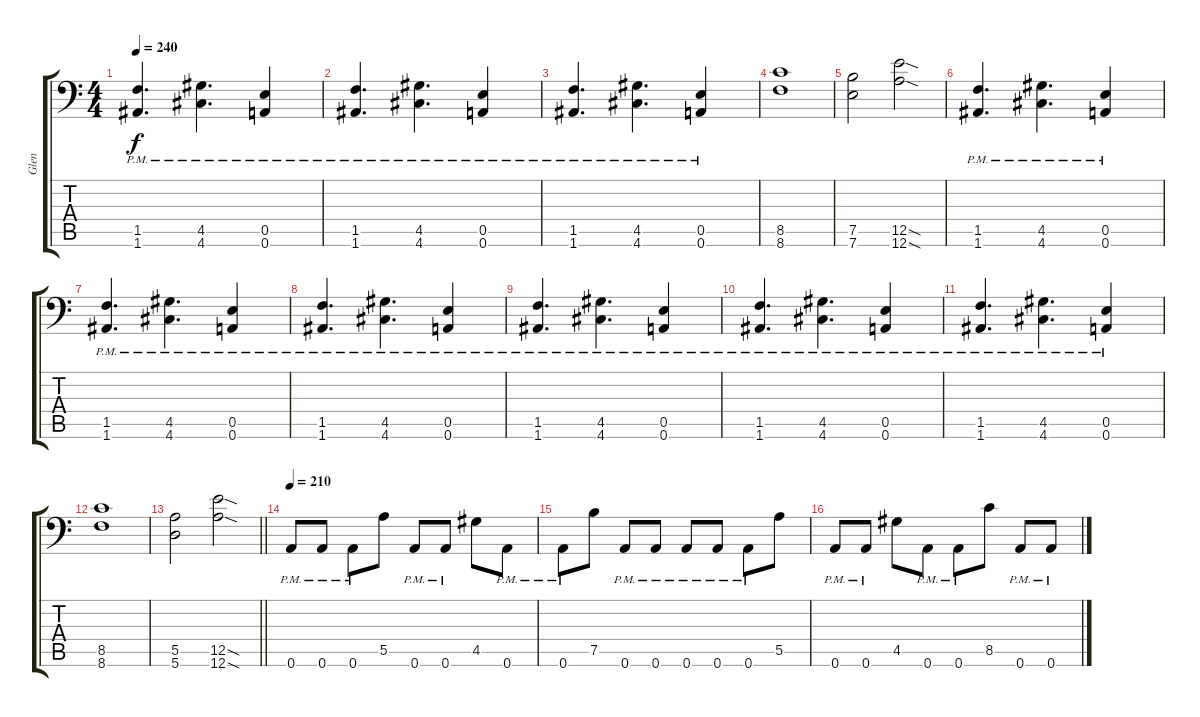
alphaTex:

\track ("Glen" "Glen") {instrument distortionguitar}
\staff {score tabs}
\tuning (B3 Gb3 D3 A2 E2 A1) {hide}
\ts (4 4)
\tempo 240
\clef f4
\ks c
(1.5{pm} 1.6{pm}).4{d dy f} (4.5{pm} 4.6{pm}).4{d} (0.5{pm} 0.6{pm}).4 |
(1.5{pm} 1.6{pm}).4{d} (4.5{pm} 4.6{pm}).4{d} (0.5{pm} 0.6{pm}).4 |
(1.5{pm} 1.6{pm}).4{d} (4.5{pm} 4.6{pm}).4{d} (0.5{pm} 0.6{pm}).4 |
(8.5 8.6).1 |
(7.5 7.6).2 (12.5{sod} 12.6{sod}).2 |
(1.5{pm} 1.6{pm}).4{d} (4.5{pm} 4.6{pm}).4{d} (0.5{pm} 0.6{pm}).4 |
(1.5{pm} 1.6{pm}).4{d} (4.5{pm} 4.6{pm}).4{d} (0.5{pm} 0.6{pm}).4 |
(1.5{pm} 1.6{pm}).4{d} (4.5{pm} 4.6{pm}).4{d} (0.5{pm} 0.6{pm}).4 |
(1.5{pm} 1.6{pm}).4{d} (4.5{pm} 4.6{pm}).4{d} (0.5{pm} 0.6{pm}).4 |
(1.5{pm} 1.6{pm}).4{d} (4.5{pm} 4.6{pm}).4{d} (0.5{pm} 0.6{pm}).4 |
(1.5{pm} 1.6{pm}).4{d} (4.5{pm} 4.6{pm}).4{d} (0.5{pm} 0.6{pm}).4 |
(8.5 8.6).1 |
\barLineRight lightlight
(5.5 5.6).2 (12.5{sod} 12.6{sod}).2 |
\section ("" "")
\tempo 210
0.6{pm}.8 0.6{pm}.8 0.6{pm}.8 5.5.8 0.6{pm}.8 0.6{pm}.8 4.5.8 0.6{pm}.8 |
0.6{pm}.8 7.5.8 0.6{pm}.8 0.6{pm}.8 0.6{pm}.8 0.6{pm}.8 0.6{pm}.8 5.5.8 |
0.6{pm}.8 0.6{pm}.8 4.5.8 0.6{pm}.8 0.6{pm}.8 8.5.8 0.6{pm}.8 0.6{pm}.8
